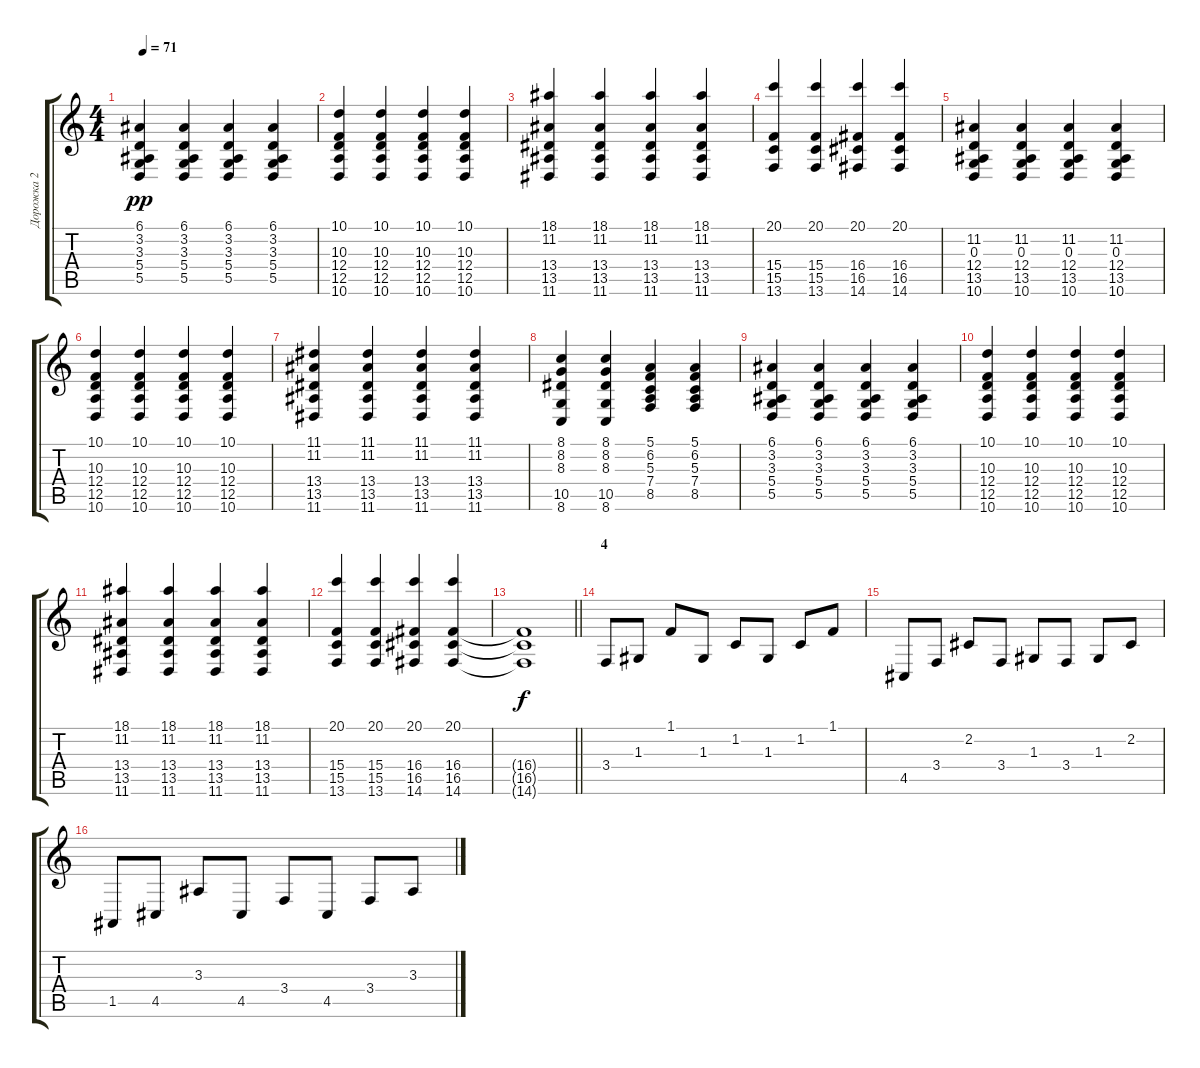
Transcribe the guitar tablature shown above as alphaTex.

\track ("Дорожка 2" "Дорожка 2") {instrument acousticgrandpiano}
\staff {score tabs}
\tuning (E4 B3 G3 D3 A2 E2) {hide}
\ts (4 4)
\tempo 71
\clef g2
\ks c
(6.1 3.2 3.3 5.4 5.5).4{dy pp} (6.1 3.2 3.3 5.4 5.5).4 (6.1 3.2 3.3 5.4 5.5).4 (6.1 3.2 3.3 5.4 5.5).4 |
(10.1 10.3 12.4 12.5 10.6).4 (10.1 10.3 12.4 12.5 10.6).4 (10.1 10.3 12.4 12.5 10.6).4 (10.1 10.3 12.4 12.5 10.6).4 |
(18.1 11.2 13.4 13.5 11.6).4 (18.1 11.2 13.4 13.5 11.6).4 (18.1 11.2 13.4 13.5 11.6).4 (18.1 11.2 13.4 13.5 11.6).4 |
(20.1 15.4 15.5 13.6).4 (20.1 15.4 15.5 13.6).4 (20.1 16.4 16.5 14.6).4 (20.1 16.4 16.5 14.6).4 |
(11.2 0.3 12.4 13.5 10.6).4 (11.2 0.3 12.4 13.5 10.6).4 (11.2 0.3 12.4 13.5 10.6).4 (11.2 0.3 12.4 13.5 10.6).4 |
(10.1 10.3 12.4 12.5 10.6).4 (10.1 10.3 12.4 12.5 10.6).4 (10.1 10.3 12.4 12.5 10.6).4 (10.1 10.3 12.4 12.5 10.6).4 |
(11.1 11.2 13.4 13.5 11.6).4 (11.1 11.2 13.4 13.5 11.6).4 (11.1 11.2 13.4 13.5 11.6).4 (11.1 11.2 13.4 13.5 11.6).4 |
(8.1 8.2 8.3 10.5 8.6).4 (8.1 8.2 8.3 10.5 8.6).4 (5.1 6.2 5.3 7.4 8.5).4 (5.1 6.2 5.3 7.4 8.5).4 |
(6.1 3.2 3.3 5.4 5.5).4 (6.1 3.2 3.3 5.4 5.5).4 (6.1 3.2 3.3 5.4 5.5).4 (6.1 3.2 3.3 5.4 5.5).4 |
(10.1 10.3 12.4 12.5 10.6).4 (10.1 10.3 12.4 12.5 10.6).4 (10.1 10.3 12.4 12.5 10.6).4 (10.1 10.3 12.4 12.5 10.6).4 |
(18.1 11.2 13.4 13.5 11.6).4 (18.1 11.2 13.4 13.5 11.6).4 (18.1 11.2 13.4 13.5 11.6).4 (18.1 11.2 13.4 13.5 11.6).4 |
(20.1 15.4 15.5 13.6).4 (20.1 15.4 15.5 13.6).4 (20.1 16.4 16.5 14.6).4 (20.1 16.4 16.5 14.6).4 |
\barLineRight lightlight
(16.4{t} 16.5{t} 14.6{t}).1{dy f} |
\section ("" "4")
3.4.8 1.3.8 1.1.8 1.3.8 1.2.8 1.3.8 1.2.8 1.1.8 |
4.5.8 3.4.8 2.2.8 3.4.8 1.3.8 3.4.8 1.3.8 2.2.8 |
1.5.8 4.5.8 3.3.8 4.5.8 3.4.8 4.5.8 3.4.8 3.3.8
